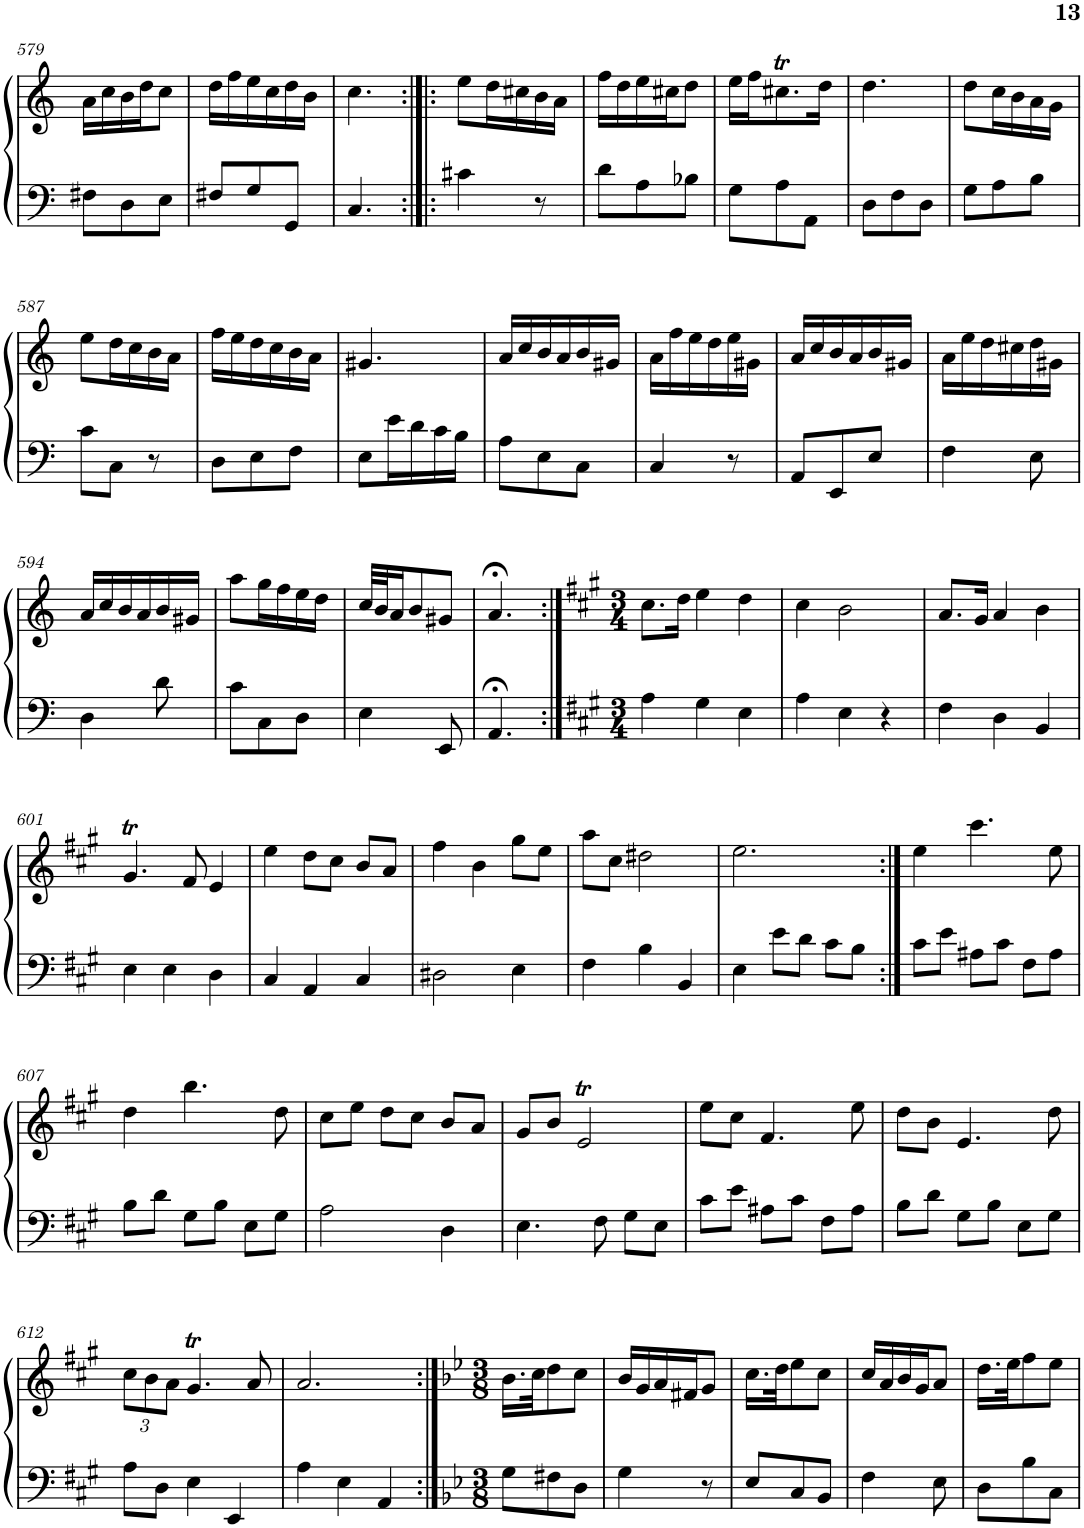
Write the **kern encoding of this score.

**kern	**kern
*part1	*part1
*staff2	*staff1
*I"Piano, Piano	*
*I'Pno.	*
!!LO:PB:g=z
*clefF4	*clefG2
*k[]	*k[]
*M3/8	*M3/8
=579	=579
8F#X\L	16a\LL
.	16cc\
8D\	16b\
.	16dd\J
8E\J	8cc\J
=580	=580
8F#X/L	16dd\LL
.	16ff\
8G/	16ee\
.	16cc\
8GG/J	16dd\
.	16b\JJ
=581	=581
4.C/	4.cc\
=582:|!|:	=582:|!|:
4c#X\	8ee\L
.	16dd\L
.	16cc#X\
8r	16b\
.	16a\JJ
=583	=583
8d\L	16ff\LL
.	16dd\
8A\	16ee\
.	16cc#X\J
8B-X\J	8dd\J
=584	=584
8G\L	16ee\LL
.	16ff\J
8A\	8.cc#Xt\
8AA\J	.
.	16dd\Jk
=585	=585
8D\L	4.dd\
8F\	.
8D\J	.
=586	=586
8G\L	8dd\L
8A\	16cc\L
.	16b\
8B\J	16a\
.	16g\JJ
!!LO:LB:g=z
=587	=587
8c\L	8ee\L
8C\J	16dd\L
.	16cc\
8r	16b\
.	16a\JJ
=588	=588
8D\L	16ff\LL
.	16ee\
8E\	16dd\
.	16cc\
8F\J	16b\
.	16a\JJ
=589	=589
8E\L	4.g#X/
16e\L	.
16d\	.
16c\	.
16B\JJ	.
=590	=590
8A\L	16a/LL
.	16cc/
8E\	16b/
.	16a/
8C\J	16b/
.	16g#X/JJ
=591	=591
4C/	16a\LL
.	16ff\
.	16ee\
.	16dd\
8r	16ee\
.	16g#X\JJ
=592	=592
8AA/L	16a/LL
.	16cc/
8EE/	16b/
.	16a/
8E/J	16b/
.	16g#X/JJ
=593	=593
4F\	16a\LL
.	16ee\
.	16dd\
.	16cc#X\
8E\	16dd\
.	16g#X\JJ
!!LO:LB:g=z
=594	=594
4D\	16a/LL
.	16cc/
.	16b/
.	16a/
8d\	16b/
.	16g#X/JJ
=595	=595
8c\L	8aa\L
8C\	16gg\L
.	16ff\
8D\J	16ee\
.	16dd\JJ
=596	=596
4E\	32cc/LLL
.	32b/J
.	16a/J
.	8b/
8EE/	8g#X/J
=597	=597
4.AA;</	4.a;</
=598:|!	=598:|!
*k[f#c#g#]	*k[f#c#g#]
*M3/4	*M3/4
4A\	8.cc#\L
.	16dd\Jk
4G#\	4ee\
4E\	4dd\
=599	=599
4A\	4cc#\
4E\	2b\
4r	.
=600	=600
4F#\	8.a/L
.	16g#/Jk
4D\	4a/
4BB/	4b\
!!LO:LB:g=z
=601	=601
4E\	4.g#t/
4E\	.
.	8f#/
4D\	4e/
=602	=602
4C#/	4ee\
4AA/	8dd\L
.	8cc#\J
4C#/	8b/L
.	8a/J
=603	=603
2D#X\	4ff#\
.	4b\
4E\	8gg#\L
.	8ee\J
=604	=604
4F#\	8aa\L
.	8cc#\J
4B\	2dd#X\
4BB/	.
=605	=605
4E\	2.ee\
8e\L	.
8d\J	.
8c#\L	.
8B\J	.
=606:|!	=606:|!
8c#\L	4ee\
8e\J	.
8A#X\L	4.ccc#\
8c#\J	.
8F#\L	.
8A#\J	8ee\
!!LO:LB:g=z
=607	=607
8B\L	4dd\
8d\J	.
8G#\L	4.bb\
8B\J	.
8E\L	.
8G#\J	8dd\
=608	=608
2A\	8cc#\L
.	8ee\J
.	8dd\L
.	8cc#\J
4D\	8b/L
.	8a/J
=609	=609
4.E\	8g#/L
.	8b/J
.	2eT/
8F#\	.
8G#\L	.
8E\J	.
=610	=610
8c#\L	8ee\L
8e\J	8cc#\J
8A#X\L	4.f#/
8c#\J	.
8F#\L	.
8A#\J	8ee\
=611	=611
8B\L	8dd\L
8d\J	8b\J
8G#\L	4.e/
8B\J	.
8E\L	.
8G#\J	8dd\
!!LO:LB:g=z
=612	=612
*	*Xbrackettup
8A\L	12cc#\L
.	12b\
8D\J	.
.	12a\J
4E\	4.g#t/
4EE/	.
.	8a/
=613	=613
4A\	2.a/
4E\	.
4AA/	.
=614:|!	=614:|!
*k[b-e-]	*k[b-e-]
*M3/8	*M3/8
8G\L	16.b-\LL
.	32cc\JK
8F#X\	8dd\
8D\J	8cc\J
=615	=615
4G\	16b-/LL
.	16g/
.	16a/
.	16f#X/J
8r	8g/J
=616	=616
8E-/L	16.cc\LL
.	32dd\JK
8C/	8ee-\
8BB-/J	8cc\J
=617	=617
4F\	16cc/LL
.	16a/
.	16b-/
.	16g/J
8E-\	8a/J
=618	=618
8D\L	16.dd\LL
.	32ee-\JK
8B-\	8ff\
8C\J	8ee-\J
=	=
*-	*-
